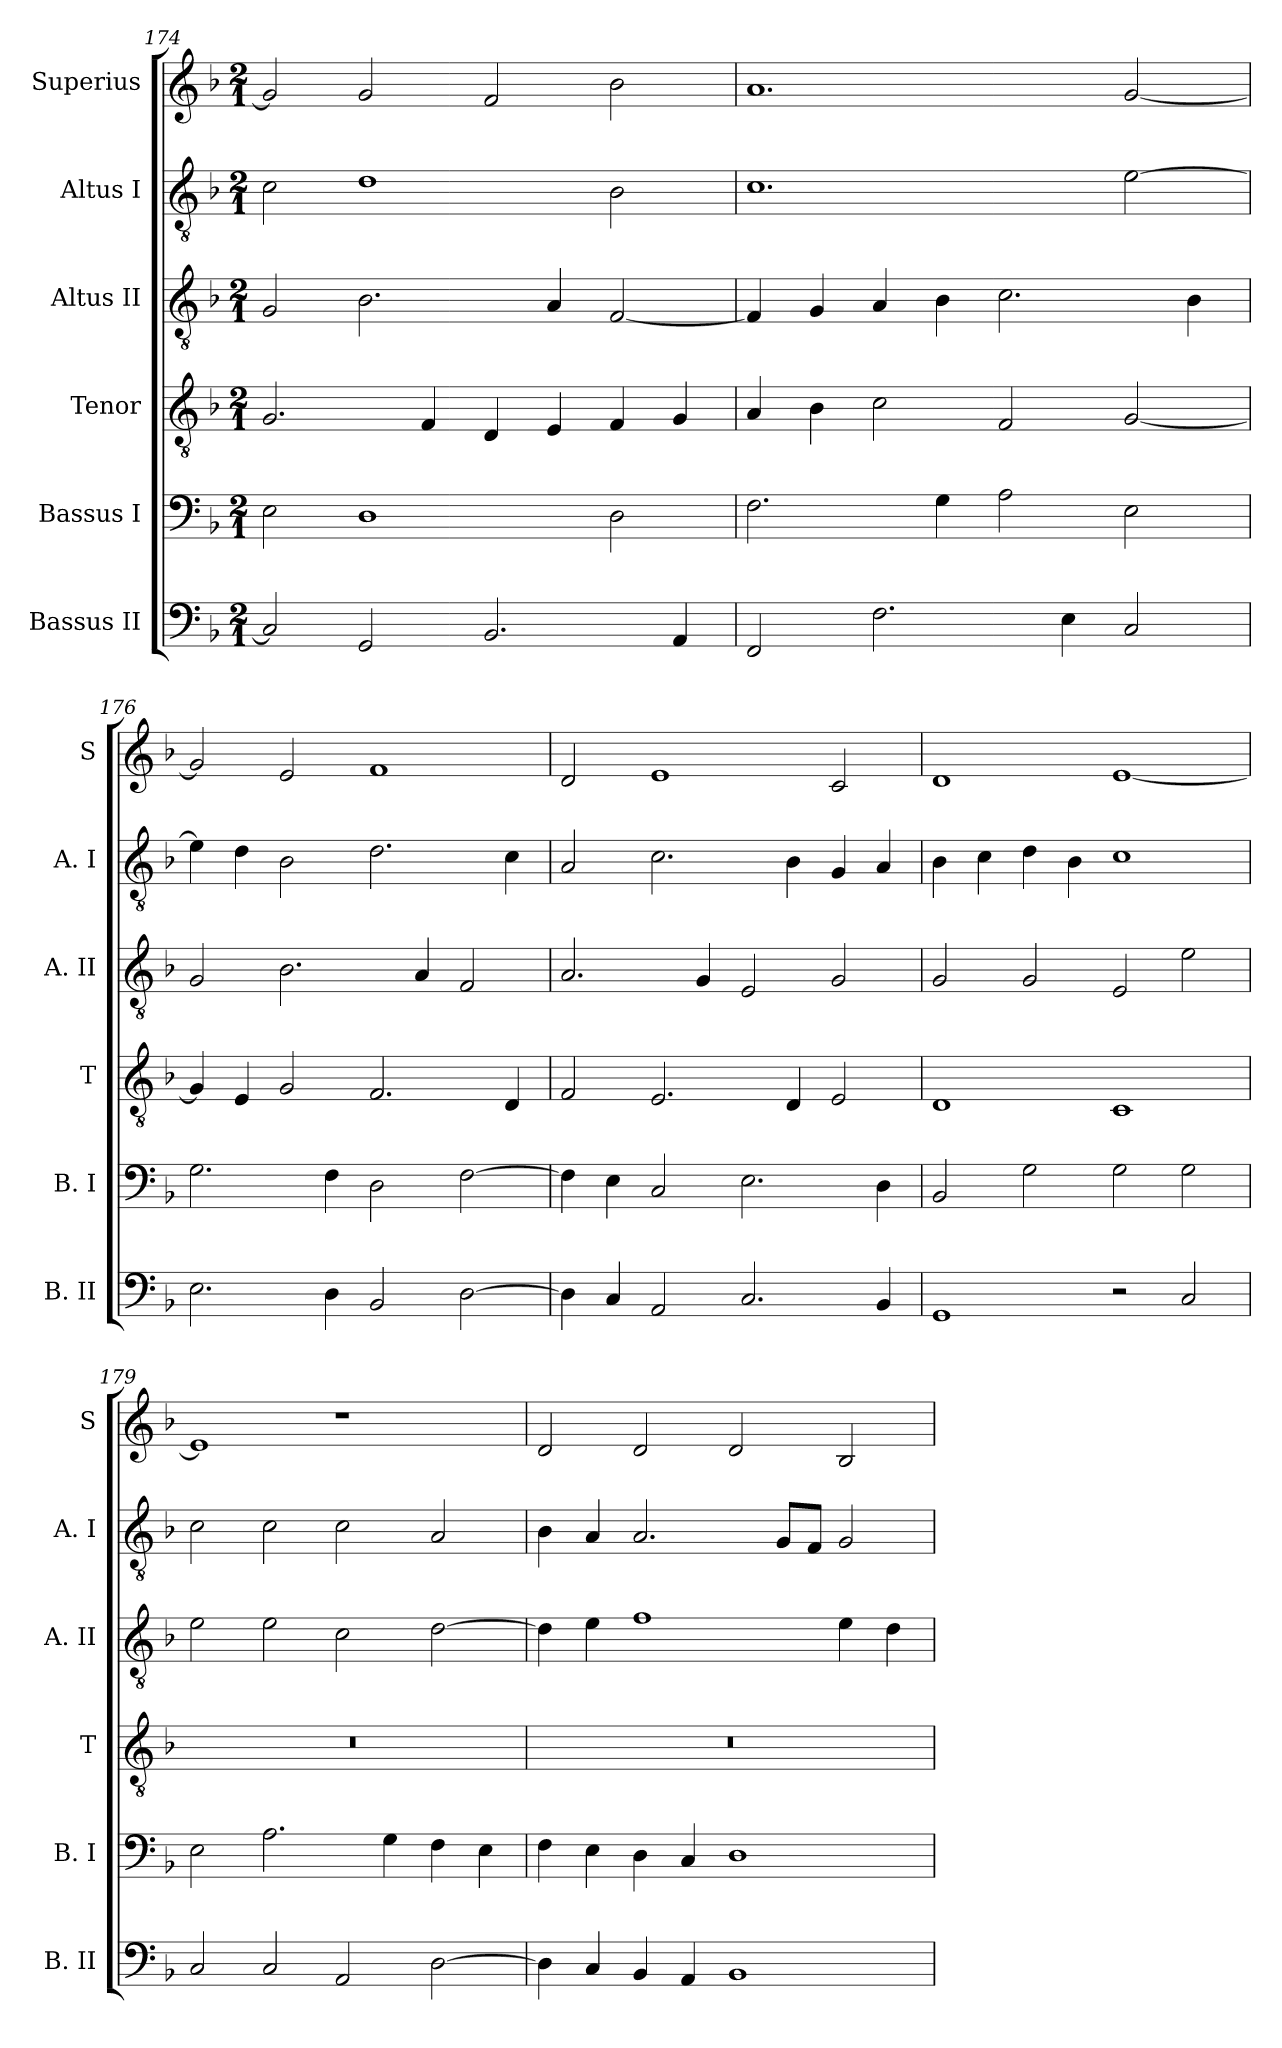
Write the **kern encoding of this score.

**kern	**kern	**kern	**kern	**kern	**kern
*part6	*part5	*part4	*part3	*part2	*part1
*staff6	*staff5	*staff4	*staff3	*staff2	*staff1
*I"Bassus II	*I"Bassus I	*I"Tenor	*I"Altus II	*I"Altus I	*I"Superius
*I'B. II	*I'B. I	*I'T	*I'A. II	*I'A. I	*I'S
*clefF4	*clefF4	*clefGv2	*clefGv2	*clefGv2	*clefG2
*k[b-]	*k[b-]	*k[b-]	*k[b-]	*k[b-]	*k[b-]
*d:	*d:	*d:	*d:	*d:	*d:
*M2/1	*M2/1	*M2/1	*M2/1	*M2/1	*M2/1
=174	=174	=174	=174	=174	=174
2C]	2E	2.G	2G	2c	2g]
2GG	1D	.	2.B-	1d	2g
.	.	4F	.	.	.
2.BB-	.	4D	.	.	2f
.	.	4E	4A	.	.
.	2D	4F	[2F	2B-	2b-
4AA	.	4G	.	.	.
=175	=175	=175	=175	=175	=175
2FF	2.F	4A	4F]	1.c	1.a
.	.	4B-	4G	.	.
2.F	.	2c	4A	.	.
.	4G	.	4B-	.	.
.	2A	2F	2.c	.	.
4E	.	.	.	.	.
2C	2E	[2G	.	[2e	[2g
.	.	.	4B-	.	.
=176	=176	=176	=176	=176	=176
2.E	2.G	4G]	2G	4e]	2g]
.	.	4E	.	4d	.
.	.	2G	2.B-	2B-	2e
4D	4F	.	.	.	.
2BB-	2D	2.F	.	2.d	1f
.	.	.	4A	.	.
[2D	[2F	.	2F	.	.
.	.	4D	.	4c	.
=177	=177	=177	=177	=177	=177
4D]	4F]	2F	2.A	2A	2d
4C	4E	.	.	.	.
2AA	2C	2.E	.	2.c	1e
.	.	.	4G	.	.
2.C	2.E	.	2E	.	.
.	.	4D	.	4B-	.
.	.	2E	2G	4G	2c
4BB-	4D	.	.	4A	.
=178	=178	=178	=178	=178	=178
1GG	2BB-	1D	2G	4B-	1d
.	.	.	.	4c	.
.	2G	.	2G	4d	.
.	.	.	.	4B-	.
2r	2G	1C	2E	1c	[1e
2C	2G	.	2e	.	.
=179	=179	=179	=179	=179	=179
2C	2E	0r	2e	2c	1e]
2C	2.A	.	2e	2c	.
2AA	.	.	2c	2c	1r
.	4G	.	.	.	.
[2D	4F	.	[2d	2A	.
.	4E	.	.	.	.
=180	=180	=180	=180	=180	=180
4D]	4F	0r	4d]	4B-	2d
4C	4E	.	4e	4A	.
4BB-	4D	.	1f	2.A	2d
4AA	4C	.	.	.	.
1BB-	1D	.	.	.	2d
.	.	.	.	8GL	.
.	.	.	.	8FJ	.
.	.	.	4e	2G	2B-
.	.	.	4d	.	.
=	=	=	=	=	=
*-	*-	*-	*-	*-	*-
